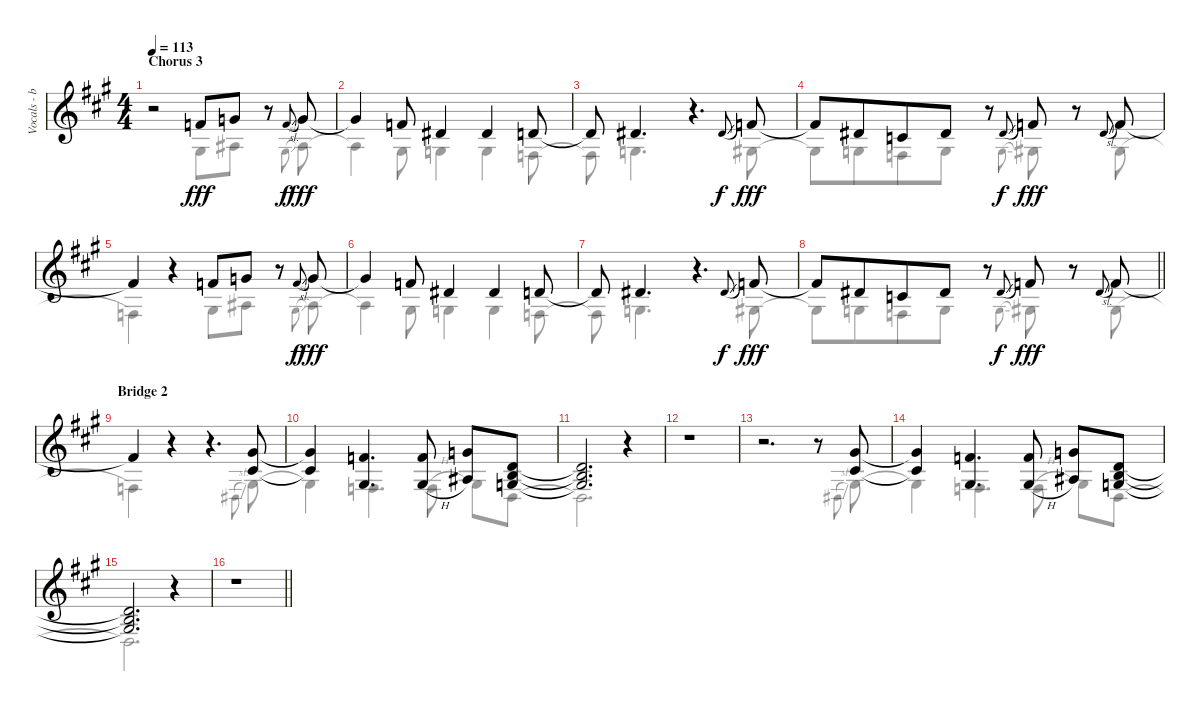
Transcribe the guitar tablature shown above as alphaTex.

\track ("Vocals - backup" "Vocals - b") {instrument trumpet}
\staff {score}
\tuning (Eb4 Bb3 Gb3 Db3 Ab2 Eb2) {hide}
\voice
\ts (4 4)
\section ("" "Chorus 3")
\tempo 113
\clef g2
\ks f#minor
r.2{dy fff} 11.3.8 13.3.8 r.8 11.3{sl}.8{gr onbeat dy f} 13.3.8{dy fff} |
13.3{t}.4 11.3.8 9.3.4 9.3.4 8.3.8 |
8.3{t}.8 9.3.4{d} r.4{d} 9.3{sl}.8{gr onbeat dy f} 11.3.8{dy fff} |
11.3{t}.8 9.3.8{beam merge} 6.3.8 9.3.8 r.8 9.3{sl}.8{gr onbeat dy f} 11.3.8{dy fff} r.8 9.3{sl}.8{gr onbeat} 11.3.8 |
11.3{t}.4 r.4 11.3.8 13.3.8 r.8 11.3{sl}.8{gr onbeat dy f} 13.3.8{dy fff} |
13.3{t}.4 11.3.8 9.3.4 9.3.4 8.3.8 |
8.3{t}.8 9.3.4{d} r.4{d} 9.3{sl}.8{gr onbeat dy f} 11.3.8{dy fff} |
\barLineRight lightlight
11.3{t}.8 9.3.8{beam merge} 6.3.8 9.3.8 r.8 9.3{sl}.8{gr onbeat dy f} 11.3.8{dy fff} r.8 9.3{sl}.8{gr onbeat} 11.3.8 |
\section ("" "Bridge 2")
11.3{t}.4 r.4 r.4{d} (10.2 12.4).8 |
(10.2{t} 12.4{t}).4 (7.2 7.4).4{d} (7.2{h} 7.4{h}).8 (9.2 9.4).8 (4.2 5.3 6.4).8 |
(4.2{t} 5.3{t} 6.4{t}).2{d} r.4 |
r.1 |
r.2{d} r.8 (10.2 12.4).8 |
(10.2{t} 12.4{t}).4 (7.2 7.4).4{d} (7.2{h} 7.4{h}).8 (9.2 9.4).8 (4.2 5.3 6.4).8 |
(4.2{t} 5.3{t} 6.4{t}).2{d} r.4 |
\barLineRight lightlight
r.1
\voice
\clef g2
\ottava regular
\simile none
\ks f#minor
r.2{dy fff} 12.5.8 14.5.8 r.8 12.5{sl}.8{gr onbeat} 14.5.8 |
14.5{t}.4 12.5.8 11.5.4 11.5.4 9.5.8 |
9.5{t}.8 11.5.4{d} r.4{d} 12.5.8 |
12.5{t}.8 11.5.8{beam merge} 9.5.8 11.5.8 r.8 11.5{sl}.8{gr onbeat} 12.5.8 r.8 12.5{h}.8 |
9.5.4 r.4 12.5.8 14.5.8 r.8 12.5{sl}.8{gr onbeat} 14.5.8 |
14.5{t}.4 12.5.8 11.5.4 11.5.4 9.5.8 |
9.5{t}.8 11.5.4{d} r.4{d} 12.5.8 |
\barLineRight lightlight
12.5{t}.8 11.5.8{beam merge} 9.5.8 11.5.8 r.8 11.5{sl}.8{gr onbeat} 12.5.8 r.8 12.5{h}.8 |
9.5.4 r.4 r.4{d} 7.5{sl}.8{gr onbeat} 12.5.8 |
12.5{t}.4 9.5.4{d} 9.5{h}.8 11.5.8 6.5.8 |
6.5{t}.2{d} r.4 |
|
r.2{d} r.8 7.5{sl}.8{gr onbeat} 12.5.8 |
12.5{t}.4 9.5.4{d} 9.5{h}.8 11.5.8 6.5.8 |
6.5{t}.2{d} r.4 |
\barLineRight lightlight
